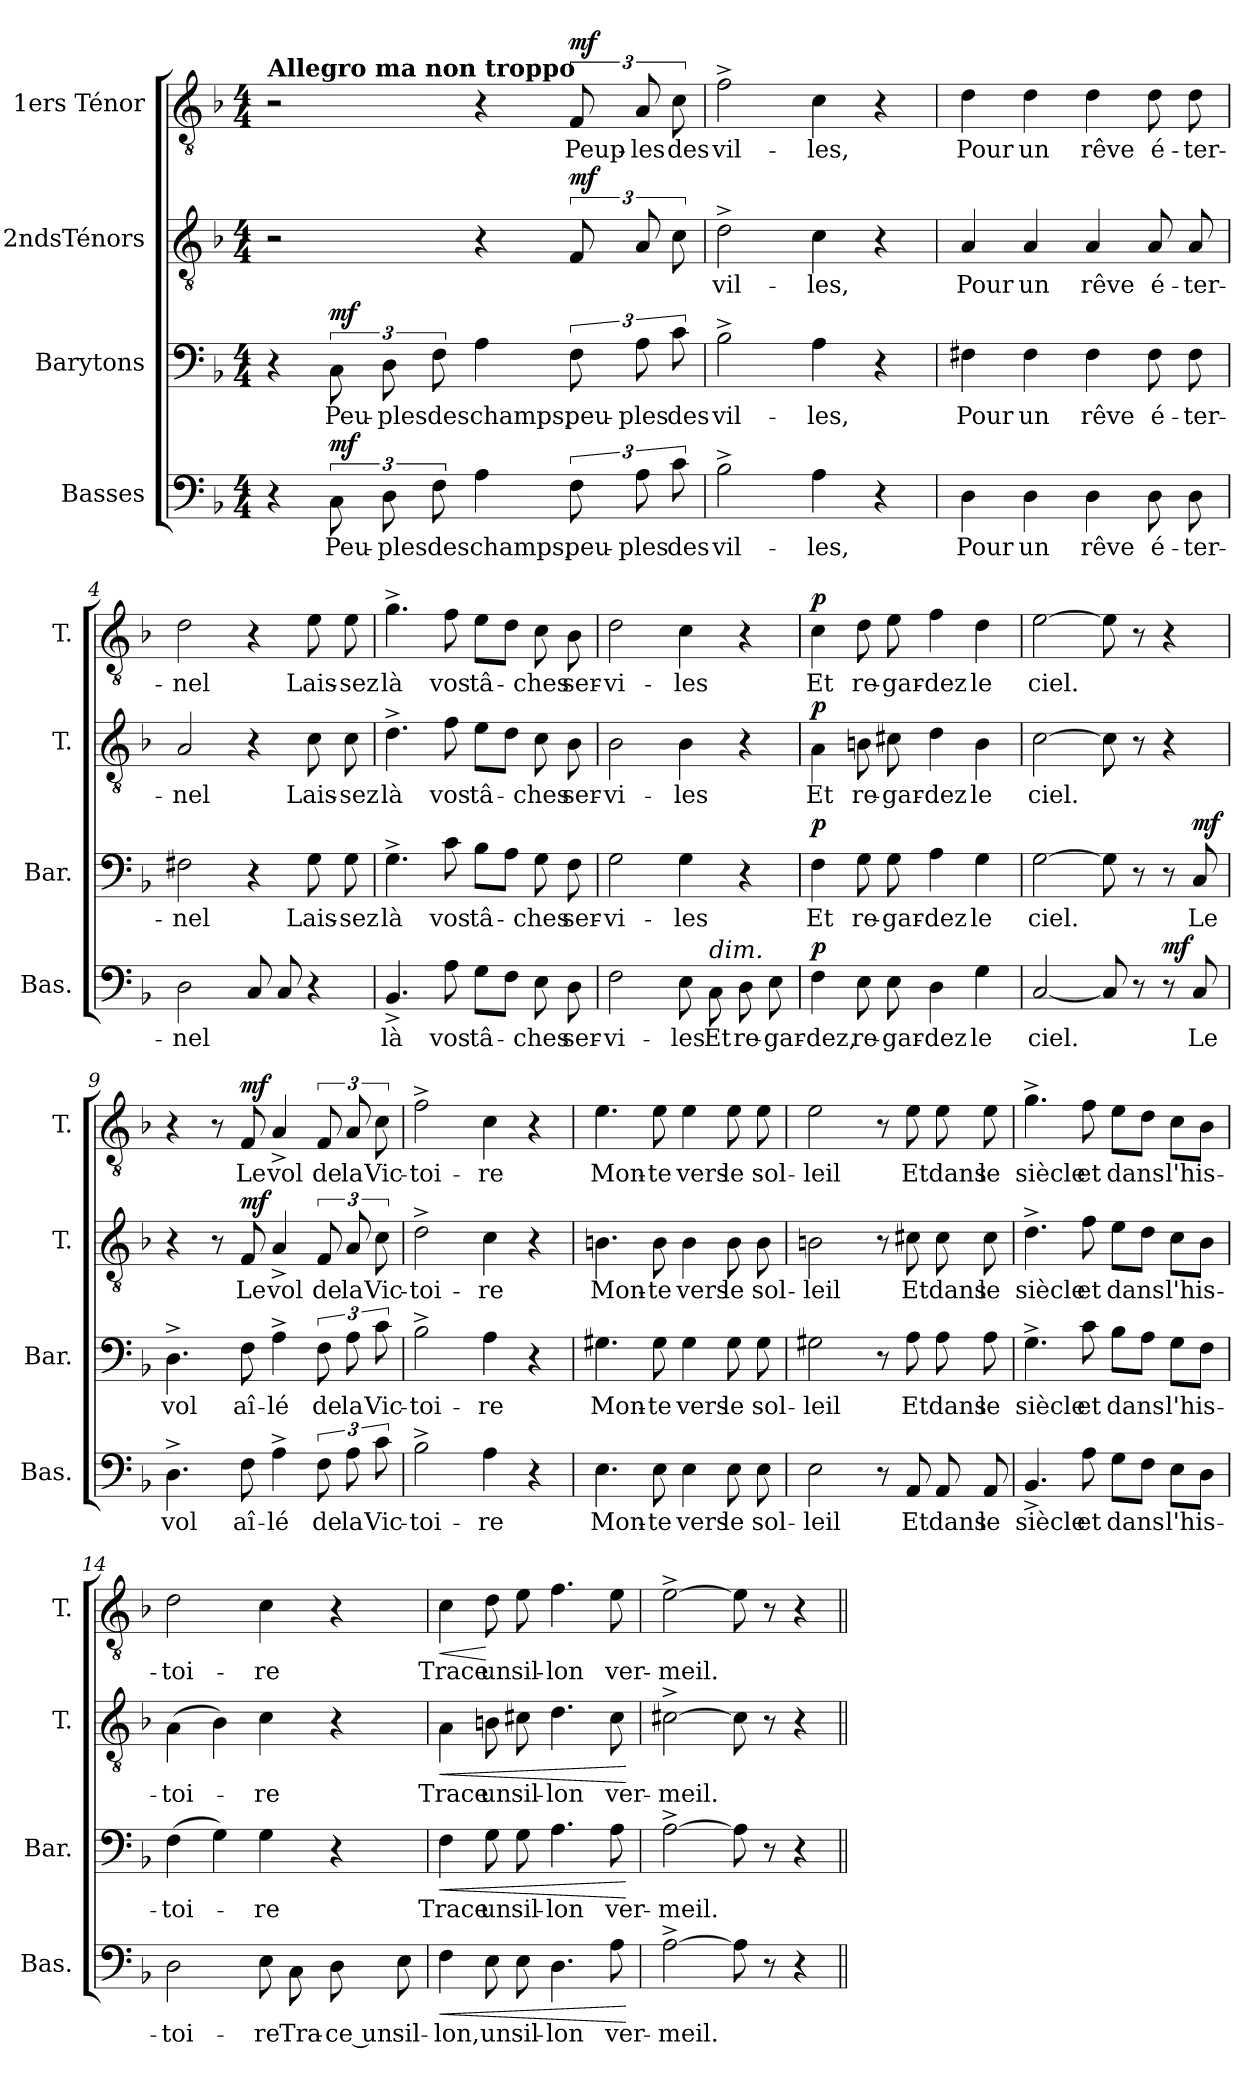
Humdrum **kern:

**kern	**text	**dynam	**kern	**text	**dynam	**kern	**text	**dynam	**kern	**text	**dynam
*part4	*part4	*part4	*part3	*part3	*part3	*part2	*part2	*part2	*part1	*part1	*part1
*staff4	*staff4	*staff4	*staff3	*staff3	*staff3	*staff2	*staff2	*staff2	*staff1	*staff1	*staff1
*I"Basses	*	*	*I"Barytons	*	*	*I"2ndsTénors	*	*	*I"1ers Ténor	*	*
*I'Bas.	*	*	*I'Bar.	*	*	*I'T.	*	*	*I'T.	*	*
*clefF4	*	*	*clefF4	*	*	*clefGv2	*	*	*clefGv2	*	*
*k[b-]	*	*	*k[b-]	*	*	*k[b-]	*	*	*k[b-]	*	*
*F:	*	*	*F:	*	*	*F:	*	*	*F:	*	*
*M4/4	*	*	*M4/4	*	*	*M4/4	*	*	*M4/4	*	*
*MM126	*	*	*MM126	*	*	*MM126	*	*	*MM126	*	*
=1	=1	=1	=1	=1	=1	=1	=1	=1	=1	=1	=1
!	!	!	!	!	!	!	!	!	!LO:TX:a:B:t=Allegro ma non troppo	!	!
4r	.	.	4r	.	.	2r	.	.	2r	.	.
!	!LO:LY:b	!LO:DY:a	!	!LO:LY:b	!LO:DY:a	!	!	!	!	!	!
12C\	Peu-	mf	12C\	Peu-	mf	.	.	.	.	.	.
!	!LO:LY:b	!	!	!LO:LY:b	!	!	!	!	!	!	!
12D\	-ples	.	12D\	-ples	.	.	.	.	.	.	.
!	!LO:LY:b	!	!	!LO:LY:b	!	!	!	!	!	!	!
12F\	des	.	12F\	des	.	.	.	.	.	.	.
!	!LO:LY:b	!	!	!LO:LY:b	!	!	!	!	!	!	!
4A\	champs,	.	4A\	champs,	.	4r	.	.	4r	.	.
!	!LO:LY:b	!	!	!LO:LY:b	!	!	!	!LO:DY:a	!	!LO:LY:b	!LO:DY:a
12F\	peu-	.	12F\	peu-	.	12F/	.	mf	12F/	Peup-	mf
!	!LO:LY:b	!	!	!LO:LY:b	!	!	!	!	!	!LO:LY:b	!
12A\	-ples	.	12A\	-ples	.	12A/	.	.	12A/	-les	.
!	!LO:LY:b	!	!	!LO:LY:b	!	!	!	!	!	!LO:LY:b	!
12c\	des	.	12c\	des	.	12c\	.	.	12c\	des	.
=2	=2	=2	=2	=2	=2	=2	=2	=2	=2	=2	=2
!	!LO:LY:b	!	!	!LO:LY:b	!	!	!LO:LY:b	!	!	!LO:LY:b	!
2B-^>\	vil-	.	2B-^>\	vil-	.	2d^>\	vil-	.	2f^>\	vil-	.
!	!LO:LY:b	!	!	!LO:LY:b	!	!	!LO:LY:b	!	!	!LO:LY:b	!
4A\	-les,	.	4A\	-les,	.	4c\	-les,	.	4c\	-les,	.
4r	.	.	4r	.	.	4r	.	.	4r	.	.
=3	=3	=3	=3	=3	=3	=3	=3	=3	=3	=3	=3
!	!LO:LY:b	!	!	!LO:LY:b	!	!	!LO:LY:b	!	!	!LO:LY:b	!
4D\	Pour	.	4F#X\	Pour	.	4A/	Pour	.	4d\	Pour	.
!	!LO:LY:b	!	!	!LO:LY:b	!	!	!LO:LY:b	!	!	!LO:LY:b	!
4D\	un	.	4F#\	un	.	4A/	un	.	4d\	un	.
!	!LO:LY:b	!	!	!LO:LY:b	!	!	!LO:LY:b	!	!	!LO:LY:b	!
4D\	rêve	.	4F#\	rêve	.	4A/	rêve	.	4d\	rêve	.
!	!LO:LY:b	!	!	!LO:LY:b	!	!	!LO:LY:b	!	!	!LO:LY:b	!
8D\	é-	.	8F#\	é-	.	8A/	é-	.	8d\	é-	.
!	!LO:LY:b	!	!	!LO:LY:b	!	!	!LO:LY:b	!	!	!LO:LY:b	!
8D\	-ter-	.	8F#\	-ter-	.	8A/	-ter-	.	8d\	-ter-	.
!!LO:LB:g=z
=4	=4	=4	=4	=4	=4	=4	=4	=4	=4	=4	=4
!	!LO:LY:b	!	!	!LO:LY:b	!	!	!LO:LY:b	!	!	!LO:LY:b	!
2D\	-nel	.	2F#X\	-nel	.	2A/	-nel	.	2d\	-nel	.
8C/	.	.	4r	.	.	4r	.	.	4r	.	.
8C/	.	.	.	.	.	.	.	.	.	.	.
!	!LO:LY:b	!	!	!LO:LY:b	!	!	!LO:LY:b	!	!	!LO:LY:b	!
4r	Lais-	.	8G\	Lais-	.	8c\	Lais-	.	8e\	Lais-	.
!	!	!	!	!LO:LY:b	!	!	!LO:LY:b	!	!	!LO:LY:b	!
.	.	.	8G\	-sez	.	8c\	-sez	.	8e\	-sez	.
=5	=5	=5	=5	=5	=5	=5	=5	=5	=5	=5	=5
!	!LO:LY:b	!	!	!LO:LY:b	!	!	!LO:LY:b	!	!	!LO:LY:b	!
4.BB-^>/	-là	.	4.G^>\	là	.	4.d^>\	là	.	4.g^>\	là	.
!	!LO:LY:b	!	!	!LO:LY:b	!	!	!LO:LY:b	!	!	!LO:LY:b	!
8A\	vos	.	8c\	vos	.	8f\	vos	.	8f\	vos	.
!	!LO:LY:b	!	!	!LO:LY:b	!	!	!LO:LY:b	!	!	!LO:LY:b	!
8G\L	tâ-	.	8B-\L	tâ-	.	8e\L	tâ-	.	8e\L	tâ-	.
8F\J	.	.	8A\J	.	.	8d\J	.	.	8d\J	.	.
!	!LO:LY:b	!	!	!LO:LY:b	!	!	!LO:LY:b	!	!	!LO:LY:b	!
8E\	-ches	.	8G\	-ches	.	8c\	-ches	.	8c\	-ches	.
!	!LO:LY:b	!	!	!LO:LY:b	!	!	!LO:LY:b	!	!	!LO:LY:b	!
8D\	ser-	.	8F\	ser-	.	8B-\	ser-	.	8B-\	ser-	.
=6	=6	=6	=6	=6	=6	=6	=6	=6	=6	=6	=6
!	!LO:LY:b	!	!	!LO:LY:b	!	!	!LO:LY:b	!	!	!LO:LY:b	!
2F\	-vi-	.	2G\	-vi-	.	2B-\	-vi-	.	2d\	-vi-	.
!	!LO:LY:b	!	!	!LO:LY:b	!	!	!LO:LY:b	!	!	!LO:LY:b	!
8E\	-les	.	4G\	-les	.	4B-\	-les	.	4c\	-les	.
!LO:TX:a:i:t=dim.	!	!	!	!	!	!	!	!	!	!	!
!	!LO:LY:b	!	!	!	!	!	!	!	!	!	!
8C\	Et	.	.	.	.	.	.	.	.	.	.
!	!LO:LY:b	!	!	!	!	!	!	!	!	!	!
8D\	re-	.	4r	.	.	4r	.	.	4r	.	.
!	!LO:LY:b	!	!	!	!	!	!	!	!	!	!
8E\	-gar-	.	.	.	.	.	.	.	.	.	.
=7	=7	=7	=7	=7	=7	=7	=7	=7	=7	=7	=7
!	!LO:LY:b	!LO:DY:a	!	!LO:LY:b	!LO:DY:a	!	!LO:LY:b	!LO:DY:a	!	!LO:LY:b	!LO:DY:a
4F\	-dez,	p	4F\	Et	p	4A\	Et	p	4c\	Et	p
!	!LO:LY:b	!	!	!LO:LY:b	!	!	!LO:LY:b	!	!	!LO:LY:b	!
8E\	re-	.	8G\	re-	.	8Bn\	re-	.	8d\	re-	.
!	!LO:LY:b	!	!	!LO:LY:b	!	!	!LO:LY:b	!	!	!LO:LY:b	!
8E\	-gar-	.	8G\	-gar-	.	8c#X\	-gar-	.	8e\	-gar-	.
!	!LO:LY:b	!	!	!LO:LY:b	!	!	!LO:LY:b	!	!	!LO:LY:b	!
4D\	-dez	.	4A\	-dez	.	4d\	-dez	.	4f\	-dez	.
!	!LO:LY:b	!	!	!LO:LY:b	!	!	!LO:LY:b	!	!	!LO:LY:b	!
4G\	le	.	4G\	le	.	4B\	le	.	4d\	le	.
=8	=8	=8	=8	=8	=8	=8	=8	=8	=8	=8	=8
!	!LO:LY:b	!	!	!LO:LY:b	!	!	!LO:LY:b	!	!	!LO:LY:b	!
[2C/	ciel.	.	[2G\	ciel.	.	[2c\	ciel.	.	[2e\	ciel.	.
8C/]	.	.	8G\]	.	.	8c\]	.	.	8e\]	.	.
8r	.	.	8r	.	.	8r	.	.	8r	.	.
!	!	!LO:DY:a	!	!	!	!	!	!	!	!	!
8r	.	mf	8r	.	.	4r	.	.	4r	.	.
!	!LO:LY:b	!	!	!LO:LY:b	!LO:DY:a	!	!	!	!	!	!
8C/	Le	.	8C/	Le	mf	.	.	.	.	.	.
!!LO:PB:g=z
=9	=9	=9	=9	=9	=9	=9	=9	=9	=9	=9	=9
!	!LO:LY:b	!	!	!LO:LY:b	!	!	!	!	!	!	!
4.D^>\	vol	.	4.D^>\	vol	.	4r	.	.	4r	.	.
.	.	.	.	.	.	8r	.	.	8r	.	.
!	!LO:LY:b	!	!	!LO:LY:b	!	!	!LO:LY:b	!LO:DY:a	!	!LO:LY:b	!LO:DY:a
8F\	aî-	.	8F\	aî-	.	8F/	Le	mf	8F/	Le	mf
!	!LO:LY:b	!	!	!LO:LY:b	!	!	!LO:LY:b	!	!	!LO:LY:b	!
4A^>\	-lé	.	4A^>\	-lé	.	4A^</	vol	.	4A^>/	vol	.
!	!LO:LY:b	!	!	!LO:LY:b	!	!	!LO:LY:b	!	!	!LO:LY:b	!
12F\	de	.	12F\	de	.	12F/	de	.	12F/	de	.
!	!LO:LY:b	!	!	!LO:LY:b	!	!	!LO:LY:b	!	!	!LO:LY:b	!
12A\	la	.	12A\	la	.	12A/	la	.	12A/	la	.
!	!LO:LY:b	!	!	!LO:LY:b	!	!	!LO:LY:b	!	!	!LO:LY:b	!
12c\	Vic-	.	12c\	Vic-	.	12c\	Vic-	.	12c\	Vic-	.
=10	=10	=10	=10	=10	=10	=10	=10	=10	=10	=10	=10
!	!LO:LY:b	!	!	!LO:LY:b	!	!	!LO:LY:b	!	!	!LO:LY:b	!
2B-^>\	-toi-	.	2B-^>\	-toi-	.	2d^>\	-toi-	.	2f^>\	-toi-	.
!	!LO:LY:b	!	!	!LO:LY:b	!	!	!LO:LY:b	!	!	!LO:LY:b	!
4A\	-re	.	4A\	-re	.	4c\	-re	.	4c\	-re	.
4r	.	.	4r	.	.	4r	.	.	4r	.	.
=11	=11	=11	=11	=11	=11	=11	=11	=11	=11	=11	=11
!	!LO:LY:b	!	!	!LO:LY:b	!	!	!LO:LY:b	!	!	!LO:LY:b	!
4.E\	Mon-	.	4.G#X\	Mon-	.	4.Bn\	Mon-	.	4.e\	Mon-	.
!	!LO:LY:b	!	!	!LO:LY:b	!	!	!LO:LY:b	!	!	!LO:LY:b	!
8E\	-te	.	8G#\	-te	.	8B\	-te	.	8e\	-te	.
!	!LO:LY:b	!	!	!LO:LY:b	!	!	!LO:LY:b	!	!	!LO:LY:b	!
4E\	vers	.	4G#\	vers	.	4B\	vers	.	4e\	vers	.
!	!LO:LY:b	!	!	!LO:LY:b	!	!	!LO:LY:b	!	!	!LO:LY:b	!
8E\	le	.	8G#\	le	.	8B\	le	.	8e\	le	.
!	!LO:LY:b	!	!	!LO:LY:b	!	!	!LO:LY:b	!	!	!LO:LY:b	!
8E\	sol-	.	8G#\	sol-	.	8B\	sol-	.	8e\	sol-	.
=12	=12	=12	=12	=12	=12	=12	=12	=12	=12	=12	=12
!	!LO:LY:b	!	!	!LO:LY:b	!	!	!LO:LY:b	!	!	!LO:LY:b	!
2E\	-leil	.	2G#X\	-leil	.	2Bn\	-leil	.	2e\	-leil	.
8r	.	.	8r	.	.	8r	.	.	8r	.	.
!	!LO:LY:b	!	!	!LO:LY:b	!	!	!LO:LY:b	!	!	!LO:LY:b	!
8AA/	Et	.	8A\	Et	.	8c#X\	Et	.	8e\	Et	.
!	!LO:LY:b	!	!	!LO:LY:b	!	!	!LO:LY:b	!	!	!LO:LY:b	!
8AA/	dans	.	8A\	dans	.	8c#\	dans	.	8e\	dans	.
!	!LO:LY:b	!	!	!LO:LY:b	!	!	!LO:LY:b	!	!	!LO:LY:b	!
8AA/	le	.	8A\	le	.	8c#\	le	.	8e\	le	.
=13	=13	=13	=13	=13	=13	=13	=13	=13	=13	=13	=13
!	!LO:LY:b	!	!	!LO:LY:b	!	!	!LO:LY:b	!	!	!LO:LY:b	!
4.BB-^>/	siècle	.	4.G^>\	siècle	.	4.d^>\	siècle	.	4.g^>\	siècle	.
!	!LO:LY:b	!	!	!LO:LY:b	!	!	!LO:LY:b	!	!	!LO:LY:b	!
8A\	et	.	8c\	et	.	8f\	et	.	8f\	et	.
!	!LO:LY:b	!	!	!LO:LY:b	!	!	!LO:LY:b	!	!	!LO:LY:b	!
8G\L	dans	.	8B-\L	dans	.	8e\L	dans	.	8e\L	dans	.
8F\J	.	.	8A\J	.	.	8d\J	.	.	8d\J	.	.
!	!LO:LY:b	!	!	!LO:LY:b	!	!	!LO:LY:b	!	!	!LO:LY:b	!
8E\L	l'his-	.	8G\L	l'his-	.	8c\L	l'his-	.	8c\L	l'his-	.
8D\J	.	.	8F\J	.	.	8B-\J	.	.	8B-\J	.	.
!!LO:LB:g=z
=14	=14	=14	=14	=14	=14	=14	=14	=14	=14	=14	=14
!	!LO:LY:b	!	!	!LO:LY:b	!	!	!LO:LY:b	!	!	!LO:LY:b	!
2D\	-toi-	.	(>4F\	-toi-	.	(>4A\	-toi-	.	2d\	-toi-	.
.	.	.	4G\)	.	.	4B-\)	.	.	.	.	.
!	!LO:LY:b	!	!	!LO:LY:b	!	!	!LO:LY:b	!	!	!LO:LY:b	!
8E\	-re	.	4G\	-re	.	4c\	-re	.	4c\	-re	.
!	!LO:LY:b	!	!	!	!	!	!	!	!	!	!
8C\	Tra-	.	.	.	.	.	.	.	.	.	.
!	!LO:LY:b	!	!	!	!	!	!	!	!	!	!
8D\	-ce un	.	4r	.	.	4r	.	.	4r	.	.
!	!LO:LY:b	!	!	!	!	!	!	!	!	!	!
8E\	sil-	.	.	.	.	.	.	.	.	.	.
=15	=15	=15	=15	=15	=15	=15	=15	=15	=15	=15	=15
!	!LO:LY:b	!LO:HP:b	!	!LO:LY:b	!LO:HP:b	!	!LO:LY:b	!LO:HP:b	!	!LO:LY:b	!LO:HP:b
4F\	-lon,	<	4F\	Trace	<	4A\	Trace	<	4c\	Trace	<
!	!LO:LY:b	!	!	!LO:LY:b	!	!	!LO:LY:b	!	!	!LO:LY:b	!
8E\	un	.	8G\	un	.	8Bn\	un	.	8d\	un	[
!	!LO:LY:b	!	!	!LO:LY:b	!	!	!LO:LY:b	!	!	!LO:LY:b	!
8E\	sil-	.	8G\	sil-	.	8c#X\	sil-	.	8e\	sil-	.
!	!LO:LY:b	!	!	!LO:LY:b	!	!	!LO:LY:b	!	!	!LO:LY:b	!
4.D\	-lon	.	4.A\	-lon	.	4.d\	-lon	.	4.f\	-lon	.
!	!LO:LY:b	!	!	!LO:LY:b	!	!	!LO:LY:b	!	!	!LO:LY:b	!
8A\	ver-	.	8A\	ver-	.	8c#\	ver-	.	8e\	ver-	.
.	.	[	.	.	[	.	.	[	.	.	.
=16	=16	=16	=16	=16	=16	=16	=16	=16	=16	=16	=16
!	!LO:LY:b	!	!	!LO:LY:b	!	!	!LO:LY:b	!	!	!LO:LY:b	!
[2A^>\	-meil.	.	[2A^>\	-meil.	.	[2c#X^>\	-meil.	.	[2e^>\	-meil.	.
8A\]	.	.	8A\]	.	.	8c#\]	.	.	8e\]	.	.
8r	.	.	8r	.	.	8r	.	.	8r	.	.
4r	.	.	4r	.	.	4r	.	.	4r	.	.
=||	=||	=||	=||	=||	=||	=||	=||	=||	=||	=||	=||
*-	*-	*-	*-	*-	*-	*-	*-	*-	*-	*-	*-
